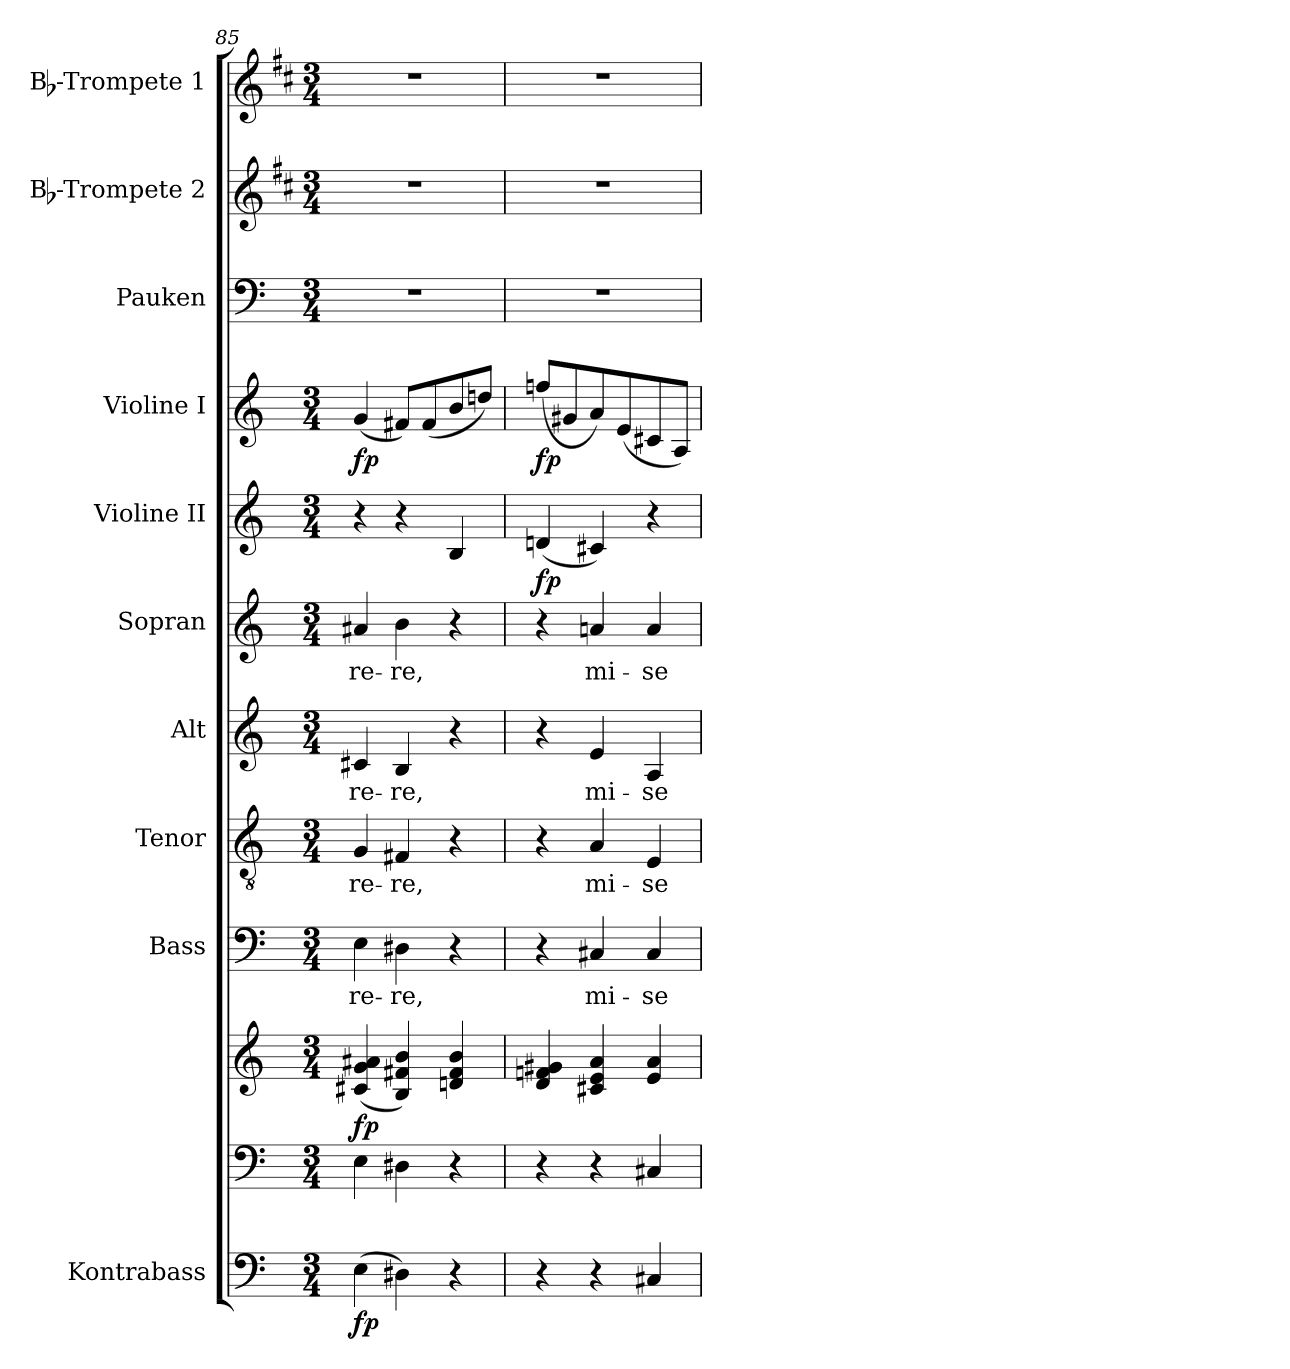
**kern	**dynam	**kern	**kern	**dynam	**kern	**text	**kern	**text	**kern	**text	**kern	**text	**kern	**dynam	**kern	**dynam	**kern	**kern	**kern
*part11	*part11	*part10	*part10	*part10	*part9	*part9	*part8	*part8	*part7	*part7	*part6	*part6	*part5	*part5	*part4	*part4	*part3	*part2	*part1
*staff12	*staff12	*staff11	*staff10	*staff10/11	*staff9	*staff9	*staff8	*staff8	*staff7	*staff7	*staff6	*staff6	*staff5	*staff5	*staff4	*staff4	*staff3	*staff2	*staff1
*I"Kontrabass	*	*	*	*	*I"Bass	*	*I"Tenor	*	*I"Alt	*	*I"Sopran	*	*I"Violine II	*	*I"Violine I	*	*I"Pauken	*I"Bb-Trompete 2	*I"Bb-Trompete 1
*I'Kb.	*	*	*	*	*I'B.	*	*I'T.	*	*I'A.	*	*I'S.	*	*I'Vl. II	*	*I'Vl. I	*	*I'Pk.	*I'Bb Trp. 2	*I'Bb Trp. 1
*clefF4	*	*clefF4	*clefG2	*	*clefF4	*	*clefGv2	*	*clefG2	*	*clefG2	*	*clefG2	*	*clefG2	*	*clefF4	*clefG2	*clefG2
*ITrd7c12	*	*	*	*	*	*	*	*	*	*	*	*	*	*	*	*	*	*ITrd1c2	*ITrd1c2
*k[]	*	*k[]	*k[]	*	*k[]	*	*k[]	*	*k[]	*	*k[]	*	*k[]	*	*k[]	*	*k[]	*k[]	*k[]
*C:	*	*C:	*C:	*	*C:	*	*C:	*	*C:	*	*C:	*	*C:	*	*C:	*	*C:	*C:	*C:
*M3/4	*	*M3/4	*M3/4	*	*M3/4	*	*M3/4	*	*M3/4	*	*M3/4	*	*M3/4	*	*M3/4	*	*M3/4	*M3/4	*M3/4
=85	=85	=85	=85	=85	=85	=85	=85	=85	=85	=85	=85	=85	=85	=85	=85	=85	=85	=85	=85
!	!LO:DY:b	!	!	!LO:DY:b	!	!LO:LY:b	!	!LO:LY:b	!	!LO:LY:b	!	!LO:LY:b	!	!	!	!LO:DY:b	!	!	!
(>4EE\	fp	4E\	(<4c#X/ 4g/ 4a#X/	fp	4E\	-re-	4G/	-re-	4c#X/	-re-	4a#X/	-re-	4r	.	(<4g/	fp	2.r	2.r	2.r
!	!	!	!	!	!	!LO:LY:b	!	!LO:LY:b	!	!LO:LY:b	!	!LO:LY:b	!	!	!	!	!	!	!
4DD#X\)	.	4D#X\	4B/ 4f#X/ 4b/)	.	4D#X\	-re,	4F#X/	-re,	4B/	-re,	4b\	-re,	4r	.	8f#X/L)	.	.	.	.
.	.	.	.	.	.	.	.	.	.	.	.	.	.	.	(<8f#/	.	.	.	.
4r	.	4r	4dn/ 4f#/ 4b/	.	4r	.	4r	.	4r	.	4r	.	4B/	.	8b/	.	.	.	.
.	.	.	.	.	.	.	.	.	.	.	.	.	.	.	8ddn/J)	.	.	.	.
=86	=86	=86	=86	=86	=86	=86	=86	=86	=86	=86	=86	=86	=86	=86	=86	=86	=86	=86	=86
!	!	!	!	!	!	!	!	!	!	!	!	!	!	!LO:DY:b	!	!LO:DY:b	!	!	!
4r	.	4r	4d/ 4fn/ 4g#X/	.	4r	.	4r	.	4r	.	4r	.	(<4dn/	fp	(<8ffn/L	fp	2.r	2.r	2.r
.	.	.	.	.	.	.	.	.	.	.	.	.	.	.	8g#X/	.	.	.	.
!	!	!	!	!	!	!LO:LY:b	!	!LO:LY:b	!	!LO:LY:b	!	!LO:LY:b	!	!	!	!	!	!	!
4r	.	4r	4c#X/ 4e/ 4a/	.	4C#X/	mi-	4A/	mi-	4e/	mi-	4an/	mi-	4c#X/)	.	8a/)	.	.	.	.
.	.	.	.	.	.	.	.	.	.	.	.	.	.	.	(<8e/	.	.	.	.
!	!	!	!	!	!	!LO:LY:b	!	!LO:LY:b	!	!LO:LY:b	!	!LO:LY:b	!	!	!	!	!	!	!
4CC#X/	.	4C#X/	4e/ 4a/	.	4C#/	-se-	4E/	-se-	4A/	-se-	4a/	-se-	4r	.	8c#X/	.	.	.	.
.	.	.	.	.	.	.	.	.	.	.	.	.	.	.	8A/J)	.	.	.	.
=	=	=	=	=	=	=	=	=	=	=	=	=	=	=	=	=	=	=	=
*-	*-	*-	*-	*-	*-	*-	*-	*-	*-	*-	*-	*-	*-	*-	*-	*-	*-	*-	*-
